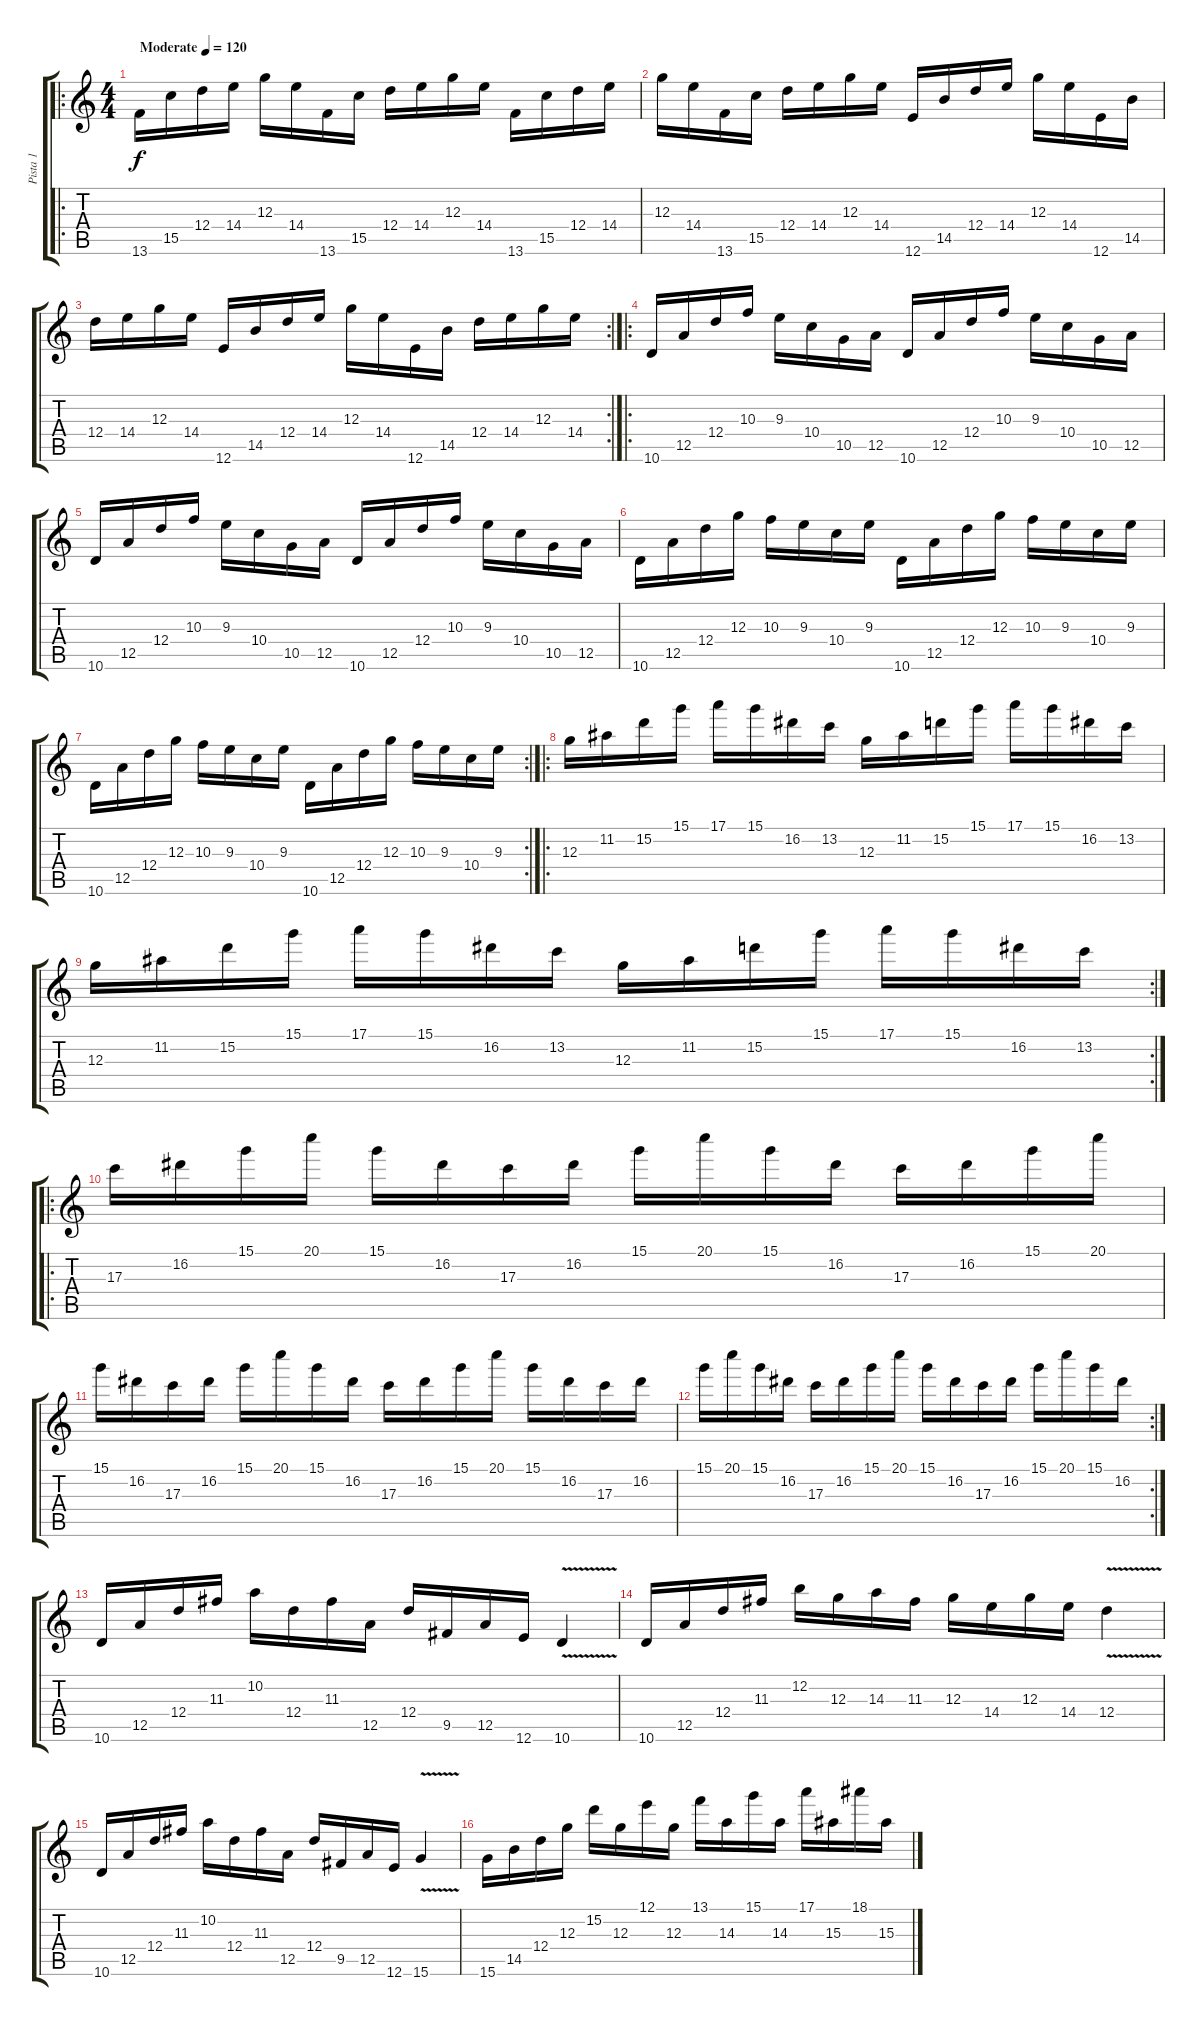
\track ("Pista 1" "Pista 1") {instrument overdrivenguitar}
\staff {score tabs}
\tuning (E4 B3 G3 D3 A2 E2) {hide}
\ro
\ts (4 4)
\tempo (120 "Moderate")
\clef g2
\ks c
13.6.16{dy f instrument overdrivenguitar} 15.5.16 12.4.16 14.4.16 12.3.16 14.4.16 13.6.16 15.5.16 12.4.16 14.4.16 12.3.16 14.4.16 13.6.16 15.5.16 12.4.16 14.4.16 |
12.3.16 14.4.16 13.6.16 15.5.16 12.4.16 14.4.16 12.3.16 14.4.16 12.6.16 14.5.16 12.4.16 14.4.16 12.3.16 14.4.16 12.6.16 14.5.16 |
\rc 2
12.4.16 14.4.16 12.3.16 14.4.16 12.6.16 14.5.16 12.4.16 14.4.16 12.3.16 14.4.16 12.6.16 14.5.16 12.4.16 14.4.16 12.3.16 14.4.16 |
\ro
10.6.16 12.5.16 12.4.16 10.3.16 9.3.16 10.4.16 10.5.16 12.5.16 10.6.16 12.5.16 12.4.16 10.3.16 9.3.16 10.4.16 10.5.16 12.5.16 |
10.6.16 12.5.16 12.4.16 10.3.16 9.3.16 10.4.16 10.5.16 12.5.16 10.6.16 12.5.16 12.4.16 10.3.16 9.3.16 10.4.16 10.5.16 12.5.16 |
10.6.16 12.5.16 12.4.16 12.3.16 10.3.16 9.3.16 10.4.16 9.3.16 10.6.16 12.5.16 12.4.16 12.3.16 10.3.16 9.3.16 10.4.16 9.3.16 |
\rc 2
10.6.16 12.5.16 12.4.16 12.3.16 10.3.16 9.3.16 10.4.16 9.3.16 10.6.16 12.5.16 12.4.16 12.3.16 10.3.16 9.3.16 10.4.16 9.3.16 |
\ro
12.3.16 11.2.16 15.2.16 15.1.16 17.1.16 15.1.16 16.2.16 13.2.16 12.3.16 11.2.16 15.2.16 15.1.16 17.1.16 15.1.16 16.2.16 13.2.16 |
\rc 2
12.3.16 11.2.16 15.2.16 15.1.16 17.1.16 15.1.16 16.2.16 13.2.16 12.3.16 11.2.16 15.2.16 15.1.16 17.1.16 15.1.16 16.2.16 13.2.16 |
\ro
17.3.16 16.2.16 15.1.16 20.1.16 15.1.16 16.2.16 17.3.16 16.2.16 15.1.16 20.1.16 15.1.16 16.2.16 17.3.16 16.2.16 15.1.16 20.1.16 |
15.1.16 16.2.16 17.3.16 16.2.16 15.1.16 20.1.16 15.1.16 16.2.16 17.3.16 16.2.16 15.1.16 20.1.16 15.1.16 16.2.16 17.3.16 16.2.16 |
\rc 2
15.1.16 20.1.16 15.1.16 16.2.16 17.3.16 16.2.16 15.1.16 20.1.16 15.1.16 16.2.16 17.3.16 16.2.16 15.1.16 20.1.16 15.1.16 16.2.16 |
10.6.16 12.5.16 12.4.16 11.3.16 10.2.16 12.4.16 11.3.16 12.5.16 12.4.16 9.5.16 12.5.16 12.6.16 10.6{v}.4 |
10.6.16 12.5.16 12.4.16 11.3.16 12.2.16 12.3.16 14.3.16 11.3.16 12.3.16 14.4.16 12.3.16 14.4.16 12.4{v}.4 |
10.6.16 12.5.16 12.4.16 11.3.16 10.2.16 12.4.16 11.3.16 12.5.16 12.4.16 9.5.16 12.5.16 12.6.16 15.6{v}.4 |
15.6.16 14.5.16 12.4.16 12.3.16 15.2.16 12.3.16 12.1.16 12.3.16 13.1.16 14.3.16 15.1.16 14.3.16 17.1.16 15.3.16 18.1.16 15.3.16
